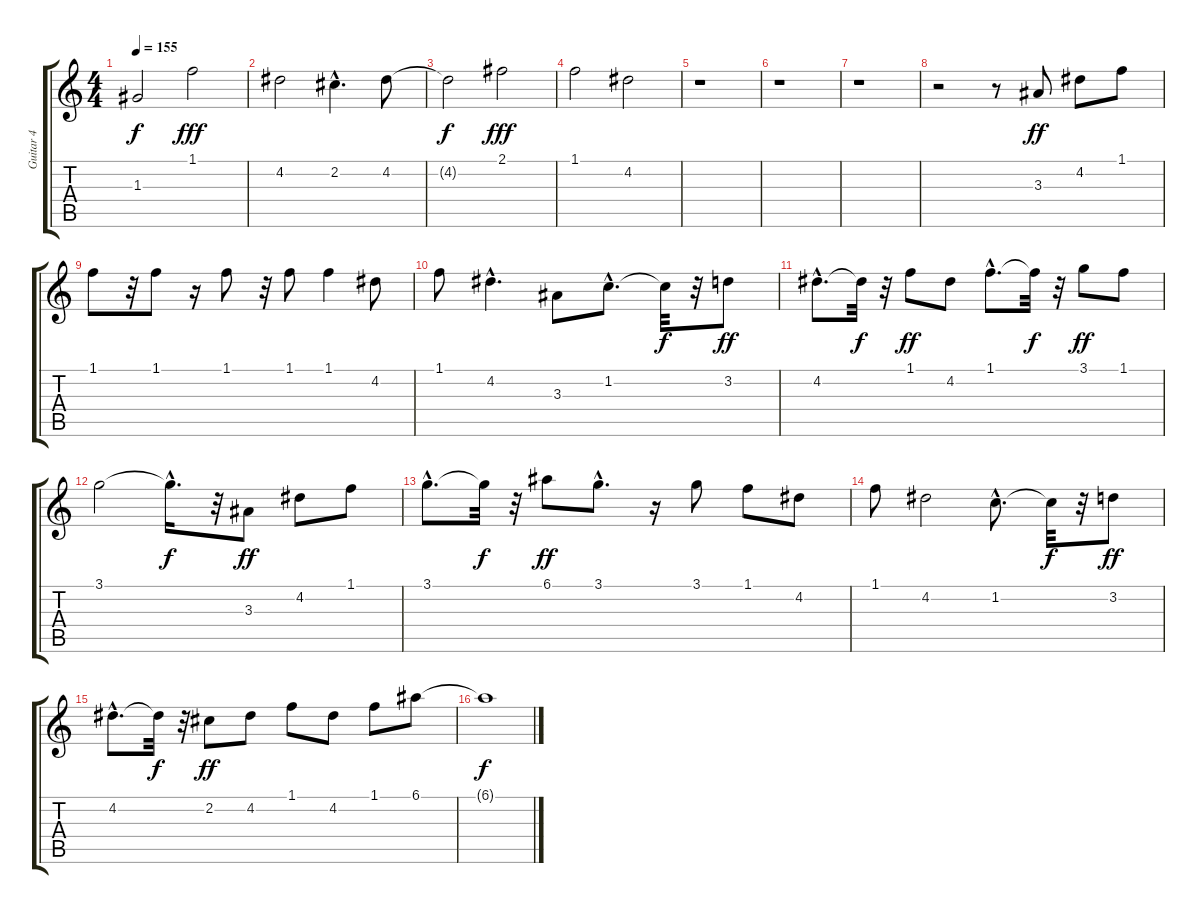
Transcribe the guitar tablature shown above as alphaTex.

\track ("Guitar 4" "Guitar 4") {instrument overdrivenguitar}
\staff {score tabs}
\tuning (E4 B3 G3 D3 A2 E2) {hide}
\ts (4 4)
\tempo 155
\clef g2
\ks c
1.3{t}.2{dy f} 1.1.2{dy fff} |
4.2.2 2.2{hac}.4{d} 4.2.8 |
4.2{t}.2{dy f} 2.1.2{dy fff} |
1.1.2 4.2.2 |
r.1 |
r.1 |
r.1 |
r.2 r.8 3.3.8{dy ff balance 12} 4.2.8 1.1.8 |
1.1.8 r.32 1.1.8 r.16 1.1.8 r.32 1.1.8 1.1.4 4.2.8 |
1.1.8 4.2{hac}.4{d} 3.3.8 1.2{hac}.8{d} 1.2{t}.32{dy f} r.32 3.2.8{dy ff} |
4.2{hac}.8{d} 4.2{t}.32{dy f} r.32 1.1.8{dy ff} 4.2.8 1.1{hac}.8{d} 1.1{t}.32{dy f} r.32 3.1.8{dy ff} 1.1.8 |
3.1.2 3.1{hac t}.16{d dy f} r.32 3.3.8{dy ff} 4.2.8 1.1.8 |
3.1{hac}.8{d} 3.1{t}.32{dy f} r.32 6.1.8{dy ff} 3.1{hac}.8{d} r.16 3.1.8 1.1.8 4.2.8 |
1.1.8 4.2.2 1.2{hac}.8{d} 1.2{t}.32{dy f} r.32 3.2.8{dy ff} |
4.2{hac}.8{d} 4.2{t}.32{dy f} r.32 2.2.8{dy ff} 4.2.8 1.1.8 4.2.8 1.1.8 6.1.8 |
6.1{t}.1{dy f}
